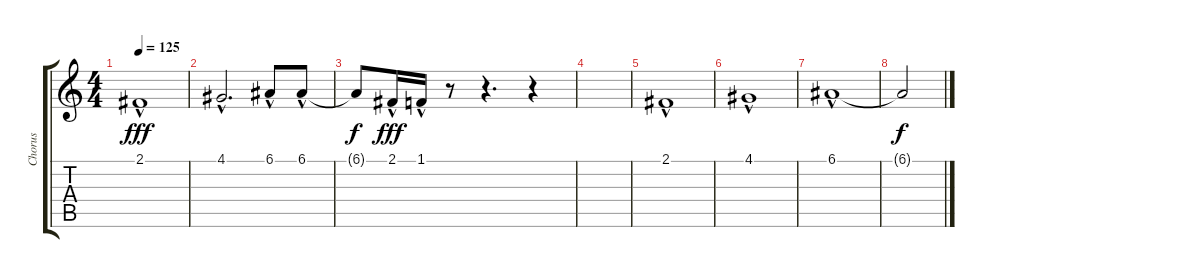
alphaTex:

\track ("Chorus" "Chorus") {instrument pad4choir}
\staff {score tabs}
\tuning (E4 B3 G3 D3 A2 E2) {hide}
\ts (4 4)
\tempo 125
\clef g2
\ks c
2.1{hac}.1{dy fff} |
4.1{hac}.2{d} 6.1{hac}.8 6.1{hac}.8 |
6.1{t}.8{dy f} 2.1{hac}.16{dy fff} 1.1{hac}.16 r.8 r.4{d} r.4 |
|
2.1{hac}.1 |
4.1{hac}.1 |
6.1{hac}.1 |
6.1{t}.2{dy f}
